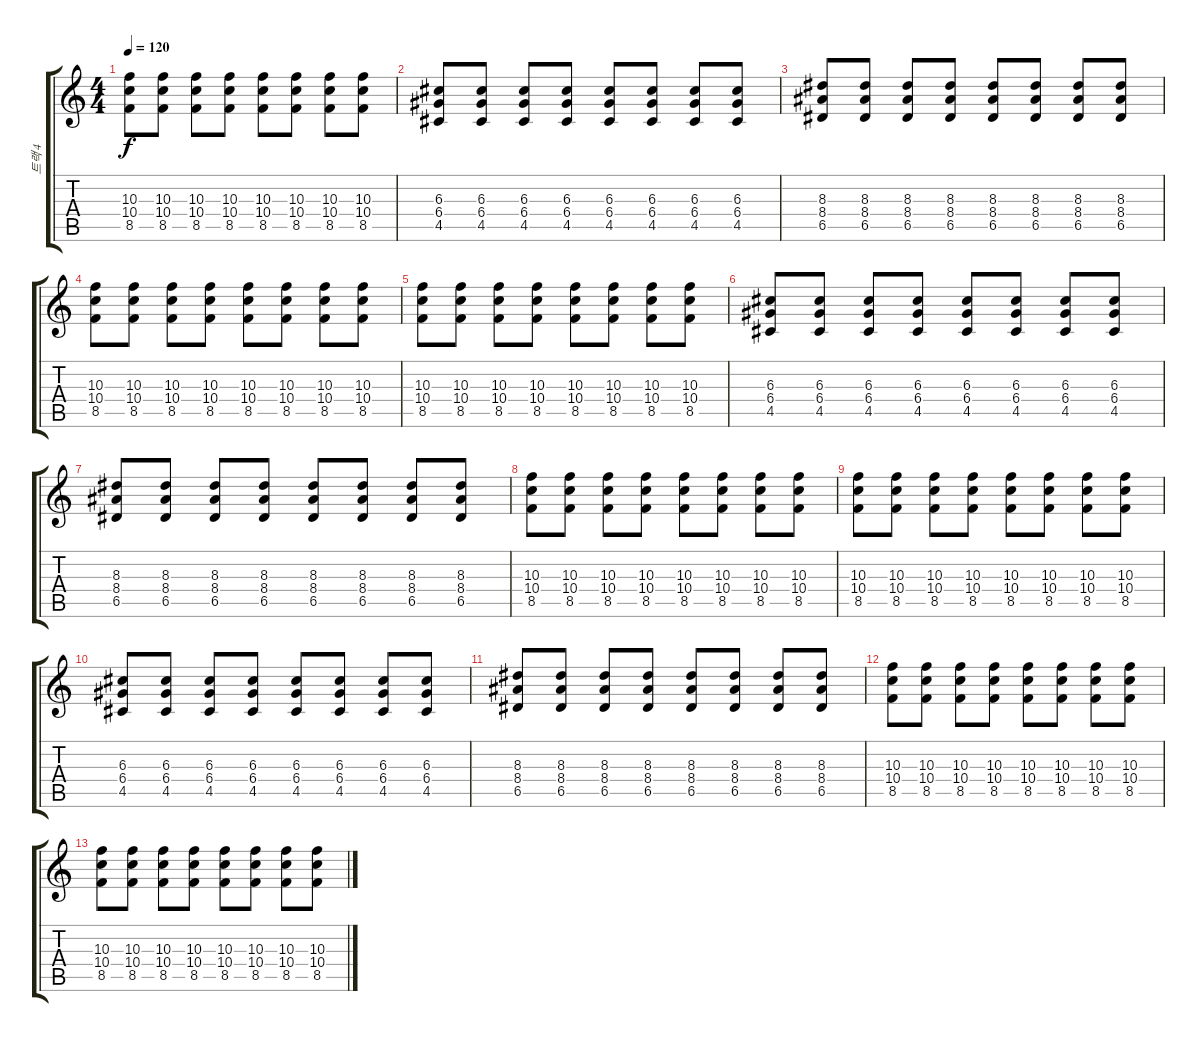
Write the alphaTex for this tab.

\track ("트랙 4" "트랙 4") {instrument overdrivenguitar}
\staff {score tabs}
\tuning (E4 B3 G3 D3 A2 E2) {hide}
\ts (4 4)
\tempo 120
\clef g2
\ks c
(10.3 10.4 8.5).8{dy f} (10.3 10.4 8.5).8 (10.3 10.4 8.5).8 (10.3 10.4 8.5).8 (10.3 10.4 8.5).8 (10.3 10.4 8.5).8 (10.3 10.4 8.5).8 (10.3 10.4 8.5).8 |
(6.3 6.4 4.5).8 (6.3 6.4 4.5).8 (6.3 6.4 4.5).8 (6.3 6.4 4.5).8 (6.3 6.4 4.5).8 (6.3 6.4 4.5).8 (6.3 6.4 4.5).8 (6.3 6.4 4.5).8 |
(8.3 8.4 6.5).8 (8.3 8.4 6.5).8 (8.3 8.4 6.5).8 (8.3 8.4 6.5).8 (8.3 8.4 6.5).8 (8.3 8.4 6.5).8 (8.3 8.4 6.5).8 (8.3 8.4 6.5).8 |
(10.3 10.4 8.5).8 (10.3 10.4 8.5).8 (10.3 10.4 8.5).8 (10.3 10.4 8.5).8 (10.3 10.4 8.5).8 (10.3 10.4 8.5).8 (10.3 10.4 8.5).8 (10.3 10.4 8.5).8 |
(10.3 10.4 8.5).8 (10.3 10.4 8.5).8 (10.3 10.4 8.5).8 (10.3 10.4 8.5).8 (10.3 10.4 8.5).8 (10.3 10.4 8.5).8 (10.3 10.4 8.5).8 (10.3 10.4 8.5).8 |
(6.3 6.4 4.5).8 (6.3 6.4 4.5).8 (6.3 6.4 4.5).8 (6.3 6.4 4.5).8 (6.3 6.4 4.5).8 (6.3 6.4 4.5).8 (6.3 6.4 4.5).8 (6.3 6.4 4.5).8 |
(8.3 8.4 6.5).8 (8.3 8.4 6.5).8 (8.3 8.4 6.5).8 (8.3 8.4 6.5).8 (8.3 8.4 6.5).8 (8.3 8.4 6.5).8 (8.3 8.4 6.5).8 (8.3 8.4 6.5).8 |
(10.3 10.4 8.5).8 (10.3 10.4 8.5).8 (10.3 10.4 8.5).8 (10.3 10.4 8.5).8 (10.3 10.4 8.5).8 (10.3 10.4 8.5).8 (10.3 10.4 8.5).8 (10.3 10.4 8.5).8 |
(10.3 10.4 8.5).8 (10.3 10.4 8.5).8 (10.3 10.4 8.5).8 (10.3 10.4 8.5).8 (10.3 10.4 8.5).8 (10.3 10.4 8.5).8 (10.3 10.4 8.5).8 (10.3 10.4 8.5).8 |
(6.3 6.4 4.5).8 (6.3 6.4 4.5).8 (6.3 6.4 4.5).8 (6.3 6.4 4.5).8 (6.3 6.4 4.5).8 (6.3 6.4 4.5).8 (6.3 6.4 4.5).8 (6.3 6.4 4.5).8 |
(8.3 8.4 6.5).8 (8.3 8.4 6.5).8 (8.3 8.4 6.5).8 (8.3 8.4 6.5).8 (8.3 8.4 6.5).8 (8.3 8.4 6.5).8 (8.3 8.4 6.5).8 (8.3 8.4 6.5).8 |
(10.3 10.4 8.5).8 (10.3 10.4 8.5).8 (10.3 10.4 8.5).8 (10.3 10.4 8.5).8 (10.3 10.4 8.5).8 (10.3 10.4 8.5).8 (10.3 10.4 8.5).8 (10.3 10.4 8.5).8 |
(10.3 10.4 8.5).8 (10.3 10.4 8.5).8 (10.3 10.4 8.5).8 (10.3 10.4 8.5).8 (10.3 10.4 8.5).8 (10.3 10.4 8.5).8 (10.3 10.4 8.5).8 (10.3 10.4 8.5).8
